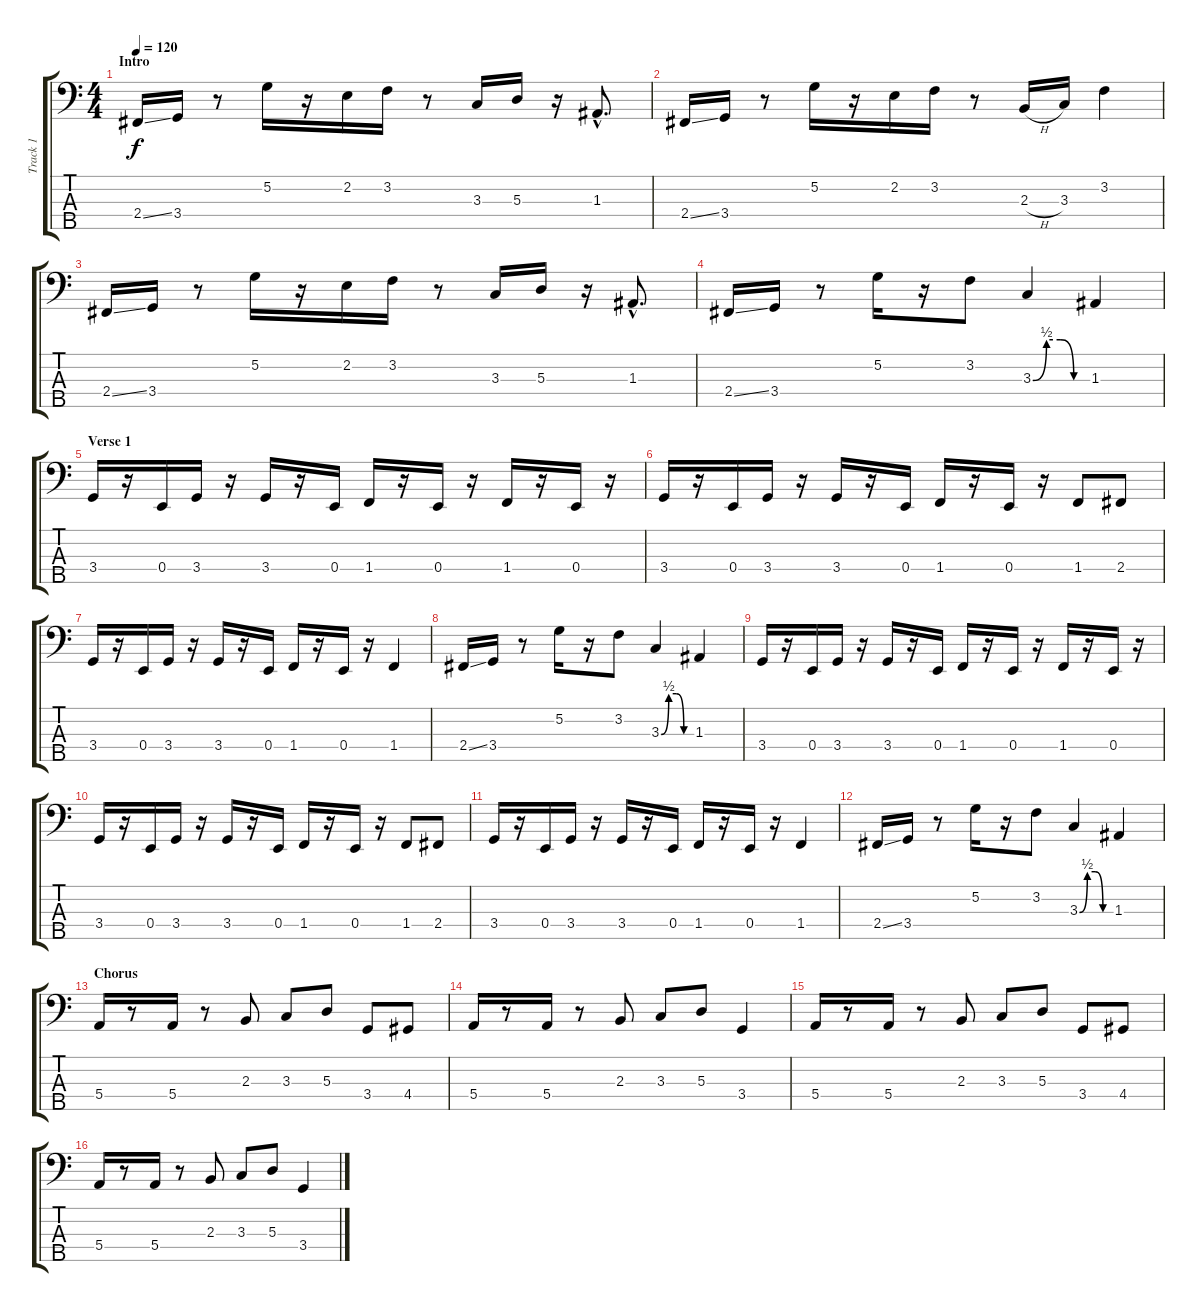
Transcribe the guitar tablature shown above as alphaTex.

\track ("Track 1" "Track 1") {instrument electricbasspick}
\staff {score tabs}
\tuning (G2 D2 A1 E1 B0) {hide}
\ts (4 4)
\section ("" "Intro")
\tempo 120
\clef f4
\ks c
2.4{ss}.16{dy f instrument electricbasspick} 3.4.16 r.8 5.2.16 r.16 2.2.16 3.2.16 r.8 3.3.16 5.3.16 r.16 1.3{hac}.8{d} |
2.4{ss}.16 3.4.16 r.8 5.2.16 r.16 2.2.16 3.2.16 r.8 2.3{h}.16 3.3.16 3.2.4 |
2.4{ss}.16 3.4.16 r.8 5.2.16 r.16 2.2.16 3.2.16 r.8 3.3.16 5.3.16 r.16 1.3{hac}.8{d} |
2.4{ss}.16 3.4.16 r.8 5.2.16 r.16 3.2.8 3.3{be (custom 0 0 15 2 30 2 45 0 60 0)}.4 1.3.4 |
\section ("" "Verse 1")
3.4.16 r.16 0.4.16 3.4.16 r.16 3.4.16 r.16 0.4.16 1.4.16 r.16 0.4.16 r.16 1.4.16 r.16 0.4.16 r.16 |
3.4.16 r.16 0.4.16 3.4.16 r.16 3.4.16 r.16 0.4.16 1.4.16 r.16 0.4.16 r.16 1.4.8 2.4.8 |
3.4.16 r.16 0.4.16 3.4.16 r.16 3.4.16 r.16 0.4.16 1.4.16 r.16 0.4.16 r.16 1.4.4 |
2.4{ss}.16 3.4.16 r.8 5.2.16 r.16 3.2.8 3.3{be (custom 0 0 15 2 30 2 45 0 60 0)}.4 1.3.4 |
3.4.16 r.16 0.4.16 3.4.16 r.16 3.4.16 r.16 0.4.16 1.4.16 r.16 0.4.16 r.16 1.4.16 r.16 0.4.16 r.16 |
3.4.16 r.16 0.4.16 3.4.16 r.16 3.4.16 r.16 0.4.16 1.4.16 r.16 0.4.16 r.16 1.4.8 2.4.8 |
3.4.16 r.16 0.4.16 3.4.16 r.16 3.4.16 r.16 0.4.16 1.4.16 r.16 0.4.16 r.16 1.4.4 |
2.4{ss}.16 3.4.16 r.8 5.2.16 r.16 3.2.8 3.3{be (custom 0 0 15 2 30 2 45 0 60 0)}.4 1.3.4 |
\section ("" "Chorus")
5.4.16 r.8 5.4.16 r.8 2.3.8 3.3.8 5.3.8 3.4.8 4.4.8 |
5.4.16 r.8 5.4.16 r.8 2.3.8 3.3.8 5.3.8 3.4.4 |
5.4.16 r.8 5.4.16 r.8 2.3.8 3.3.8 5.3.8 3.4.8 4.4.8 |
5.4.16 r.8 5.4.16 r.8 2.3.8 3.3.8 5.3.8 3.4.4
